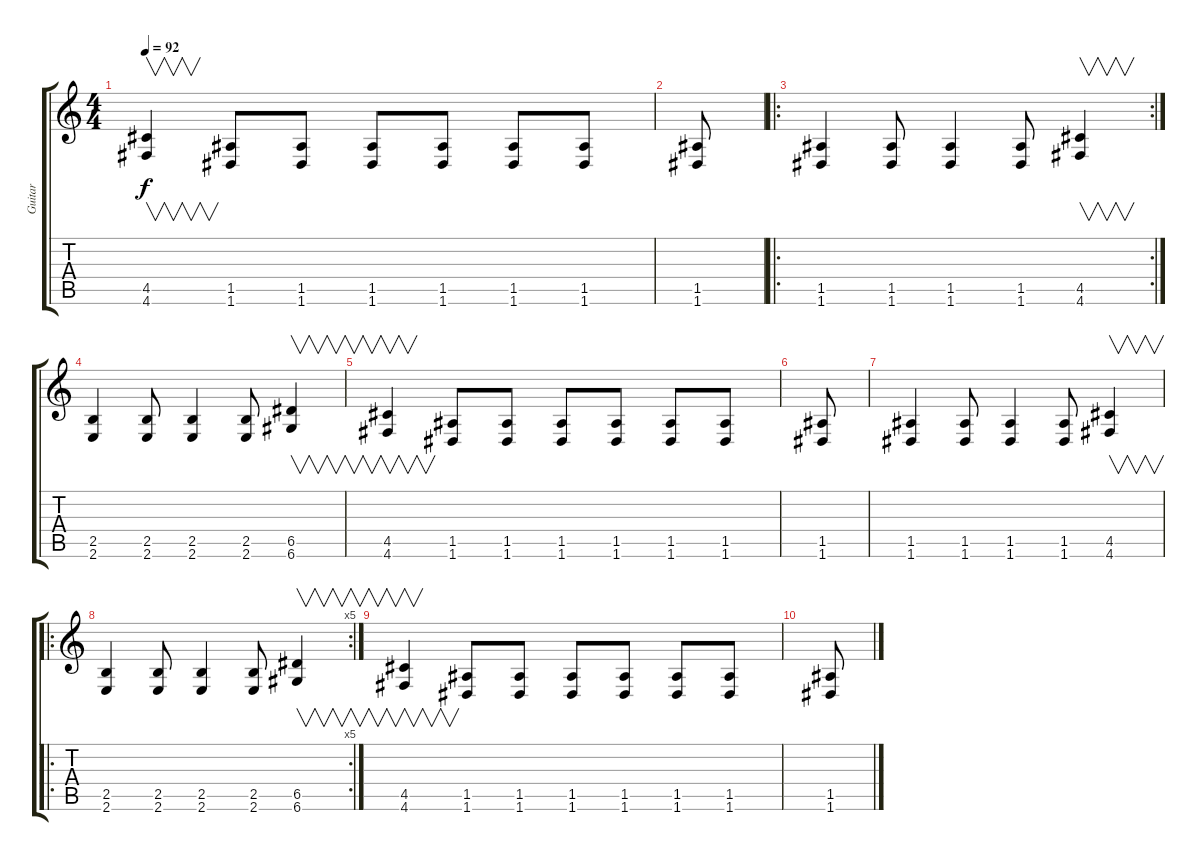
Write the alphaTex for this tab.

\track ("Guitar" "Guitar") {solo instrument overdrivenguitar}
\staff {score tabs}
\tuning (B2 C3 G3 D3 A2 D2) {hide}
\ts (4 4)
\tempo 92
\clef g2
\ks c
(4.5 4.6).4{v dy f} (1.5 1.6).8 (1.5 1.6).8 (1.5 1.6).8 (1.5 1.6).8 (1.5 1.6).8 (1.5 1.6).8 |
(1.5 1.6).8 |
\ro
\rc 2
(1.5 1.6).4 (1.5 1.6).8 (1.5 1.6).4 (1.5 1.6).8 (4.5 4.6).4{v} |
(2.5 2.6).4 (2.5 2.6).8 (2.5 2.6).4 (2.5 2.6).8 (6.5 6.6).4{v} |
(4.5 4.6).4{v} (1.5 1.6).8 (1.5 1.6).8 (1.5 1.6).8 (1.5 1.6).8 (1.5 1.6).8 (1.5 1.6).8 |
(1.5 1.6).8 |
(1.5 1.6).4 (1.5 1.6).8 (1.5 1.6).4 (1.5 1.6).8 (4.5 4.6).4{v} |
\ro
\rc 5
(2.5 2.6).4 (2.5 2.6).8 (2.5 2.6).4 (2.5 2.6).8 (6.5 6.6).4{v} |
(4.5 4.6).4{v} (1.5 1.6).8 (1.5 1.6).8 (1.5 1.6).8 (1.5 1.6).8 (1.5 1.6).8 (1.5 1.6).8 |
(1.5 1.6).8
